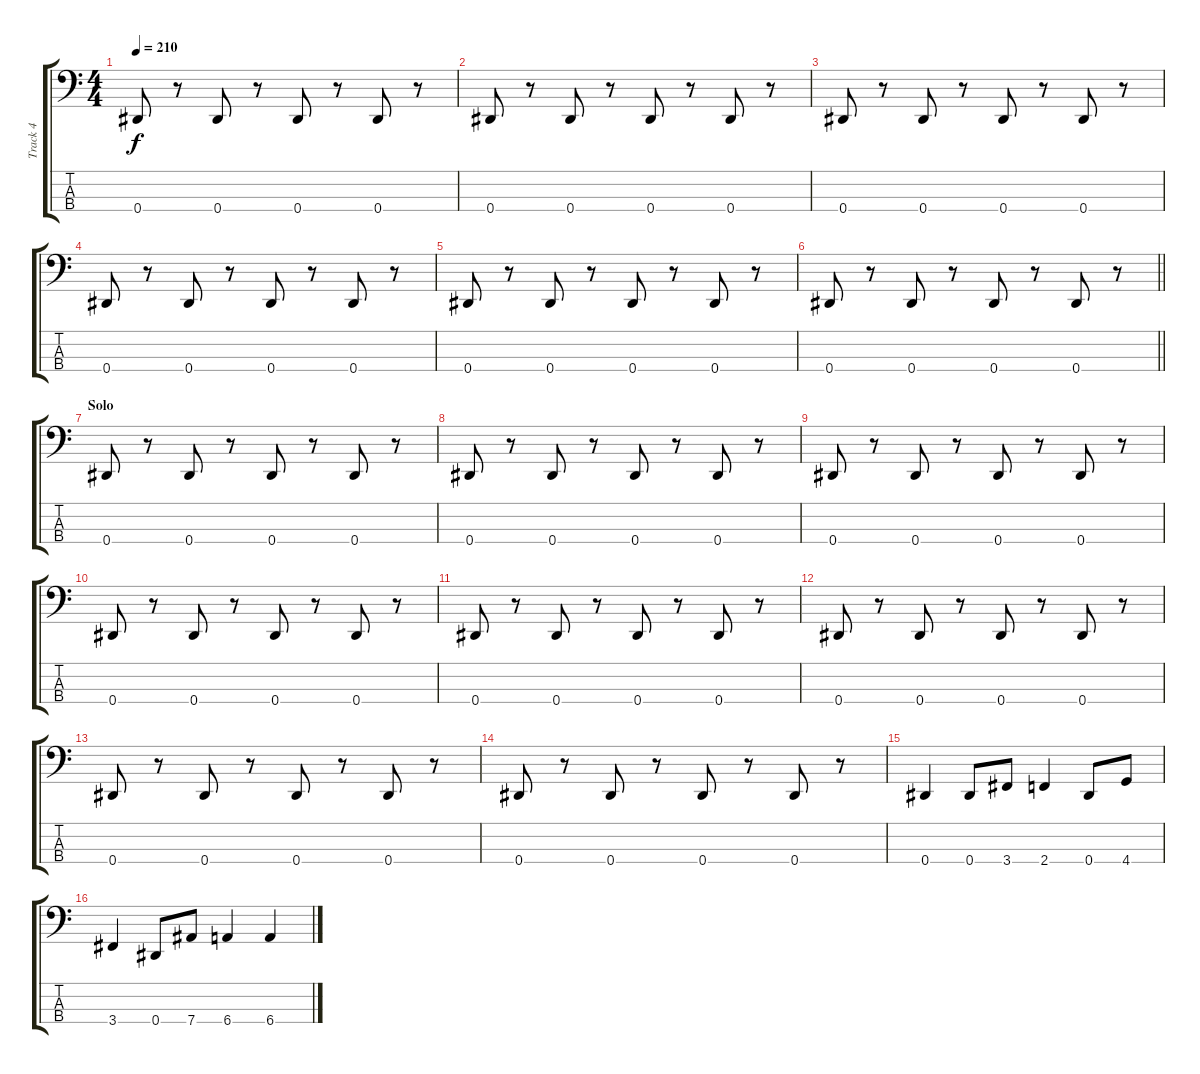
\track ("Track 4" "Track 4") {instrument electricbasspick}
\staff {score tabs}
\tuning (Gb2 Db2 Ab1 Eb1) {hide}
\ts (4 4)
\tempo 210
\clef f4
\ks c
0.4.8{dy f} r.8 0.4.8 r.8 0.4.8 r.8 0.4.8 r.8 |
0.4.8 r.8 0.4.8 r.8 0.4.8 r.8 0.4.8 r.8 |
0.4.8 r.8 0.4.8 r.8 0.4.8 r.8 0.4.8 r.8 |
0.4.8 r.8 0.4.8 r.8 0.4.8 r.8 0.4.8 r.8 |
0.4.8 r.8 0.4.8 r.8 0.4.8 r.8 0.4.8 r.8 |
\barLineRight lightlight
0.4.8 r.8 0.4.8 r.8 0.4.8 r.8 0.4.8 r.8 |
\section ("" "Solo")
0.4.8 r.8 0.4.8 r.8 0.4.8 r.8 0.4.8 r.8 |
0.4.8 r.8 0.4.8 r.8 0.4.8 r.8 0.4.8 r.8 |
0.4.8 r.8 0.4.8 r.8 0.4.8 r.8 0.4.8 r.8 |
0.4.8 r.8 0.4.8 r.8 0.4.8 r.8 0.4.8 r.8 |
0.4.8 r.8 0.4.8 r.8 0.4.8 r.8 0.4.8 r.8 |
0.4.8 r.8 0.4.8 r.8 0.4.8 r.8 0.4.8 r.8 |
0.4.8 r.8 0.4.8 r.8 0.4.8 r.8 0.4.8 r.8 |
0.4.8 r.8 0.4.8 r.8 0.4.8 r.8 0.4.8 r.8 |
0.4.4 0.4.8 3.4.8 2.4.4 0.4.8 4.4.8 |
3.4.4 0.4.8 7.4.8 6.4.4 6.4{ss}.4
